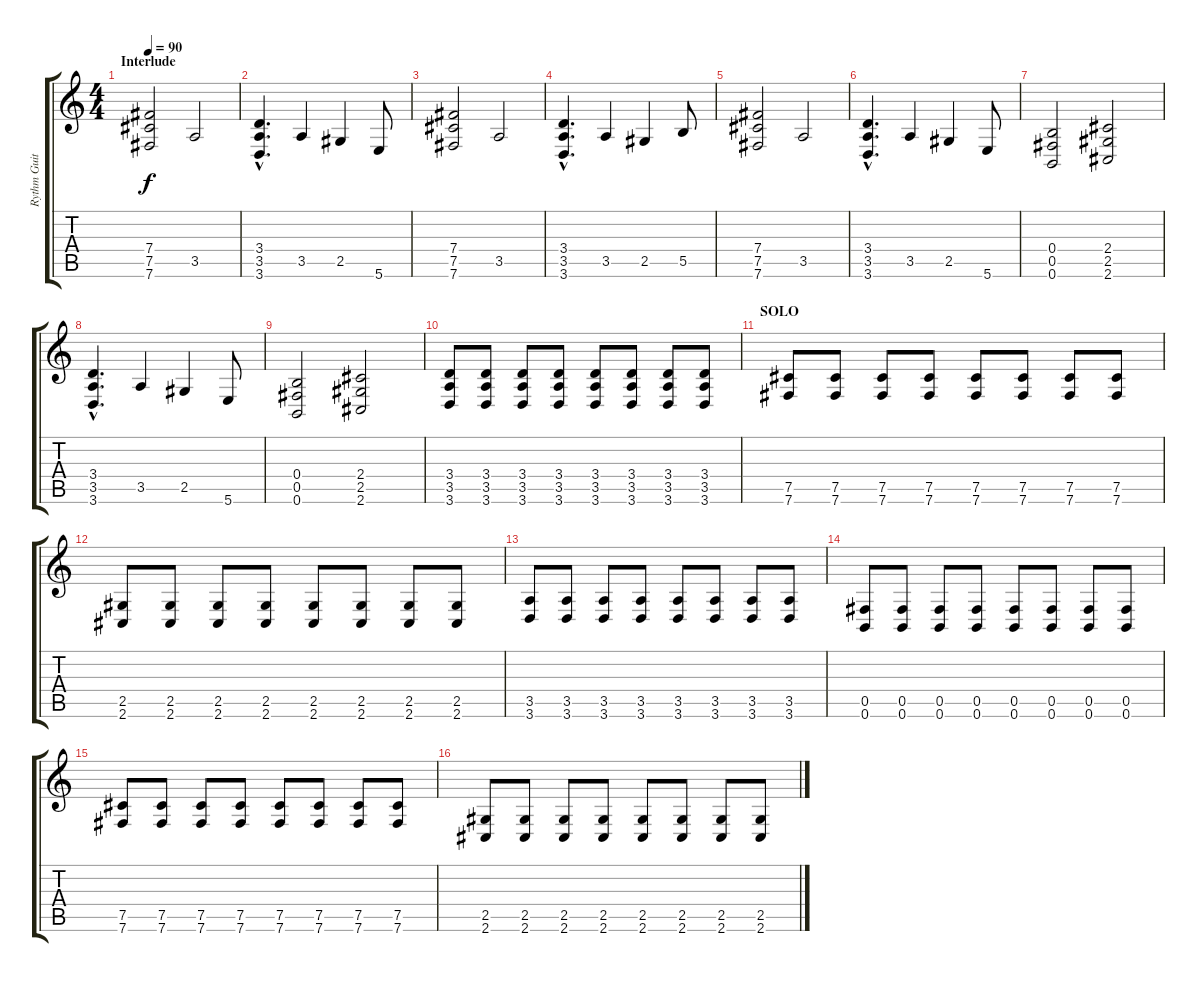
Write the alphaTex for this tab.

\track ("Rythm Guitar" "Rythm Guit") {instrument distortionguitar}
\staff {score tabs}
\tuning (Db4 Ab3 E3 B2 Gb2 B1) {hide}
\ts (4 4)
\section ("" "Interlude")
\tempo 90
\clef g2
\ks c
(7.4 7.5 7.6).2{dy f} 3.5.2 |
(3.4{hac} 3.5{hac} 3.6{hac}).4{d} 3.5.4 2.5.4 5.6.8 |
(7.4 7.5 7.6).2 3.5.2 |
(3.4{hac} 3.5{hac} 3.6{hac}).4{d} 3.5.4 2.5.4 5.5.8 |
(7.4 7.5 7.6).2 3.5.2 |
(3.4{hac} 3.5{hac} 3.6{hac}).4{d} 3.5.4 2.5.4 5.6.8 |
(0.4 0.5 0.6).2 (2.4 2.5 2.6).2 |
(3.4{hac} 3.5{hac} 3.6{hac}).4{d} 3.5.4 2.5.4 5.6.8 |
(0.4 0.5 0.6).2 (2.4 2.5 2.6).2 |
(3.4 3.5 3.6).8 (3.4 3.5 3.6).8 (3.4 3.5 3.6).8 (3.4 3.5 3.6).8 (3.4 3.5 3.6).8 (3.4 3.5 3.6).8 (3.4 3.5 3.6).8 (3.4 3.5 3.6).8 |
\section ("" "SOLO")
(7.5 7.6).8 (7.5 7.6).8 (7.5 7.6).8 (7.5 7.6).8 (7.5 7.6).8 (7.5 7.6).8 (7.5 7.6).8 (7.5 7.6).8 |
(2.5 2.6).8 (2.5 2.6).8 (2.5 2.6).8 (2.5 2.6).8 (2.5 2.6).8 (2.5 2.6).8 (2.5 2.6).8 (2.5 2.6).8 |
(3.5 3.6).8 (3.5 3.6).8 (3.5 3.6).8 (3.5 3.6).8 (3.5 3.6).8 (3.5 3.6).8 (3.5 3.6).8 (3.5 3.6).8 |
(0.5 0.6).8 (0.5 0.6).8 (0.5 0.6).8 (0.5 0.6).8 (0.5 0.6).8 (0.5 0.6).8 (0.5 0.6).8 (0.5 0.6).8 |
(7.5 7.6).8 (7.5 7.6).8 (7.5 7.6).8 (7.5 7.6).8 (7.5 7.6).8 (7.5 7.6).8 (7.5 7.6).8 (7.5 7.6).8 |
(2.5 2.6).8 (2.5 2.6).8 (2.5 2.6).8 (2.5 2.6).8 (2.5 2.6).8 (2.5 2.6).8 (2.5 2.6).8 (2.5 2.6).8
